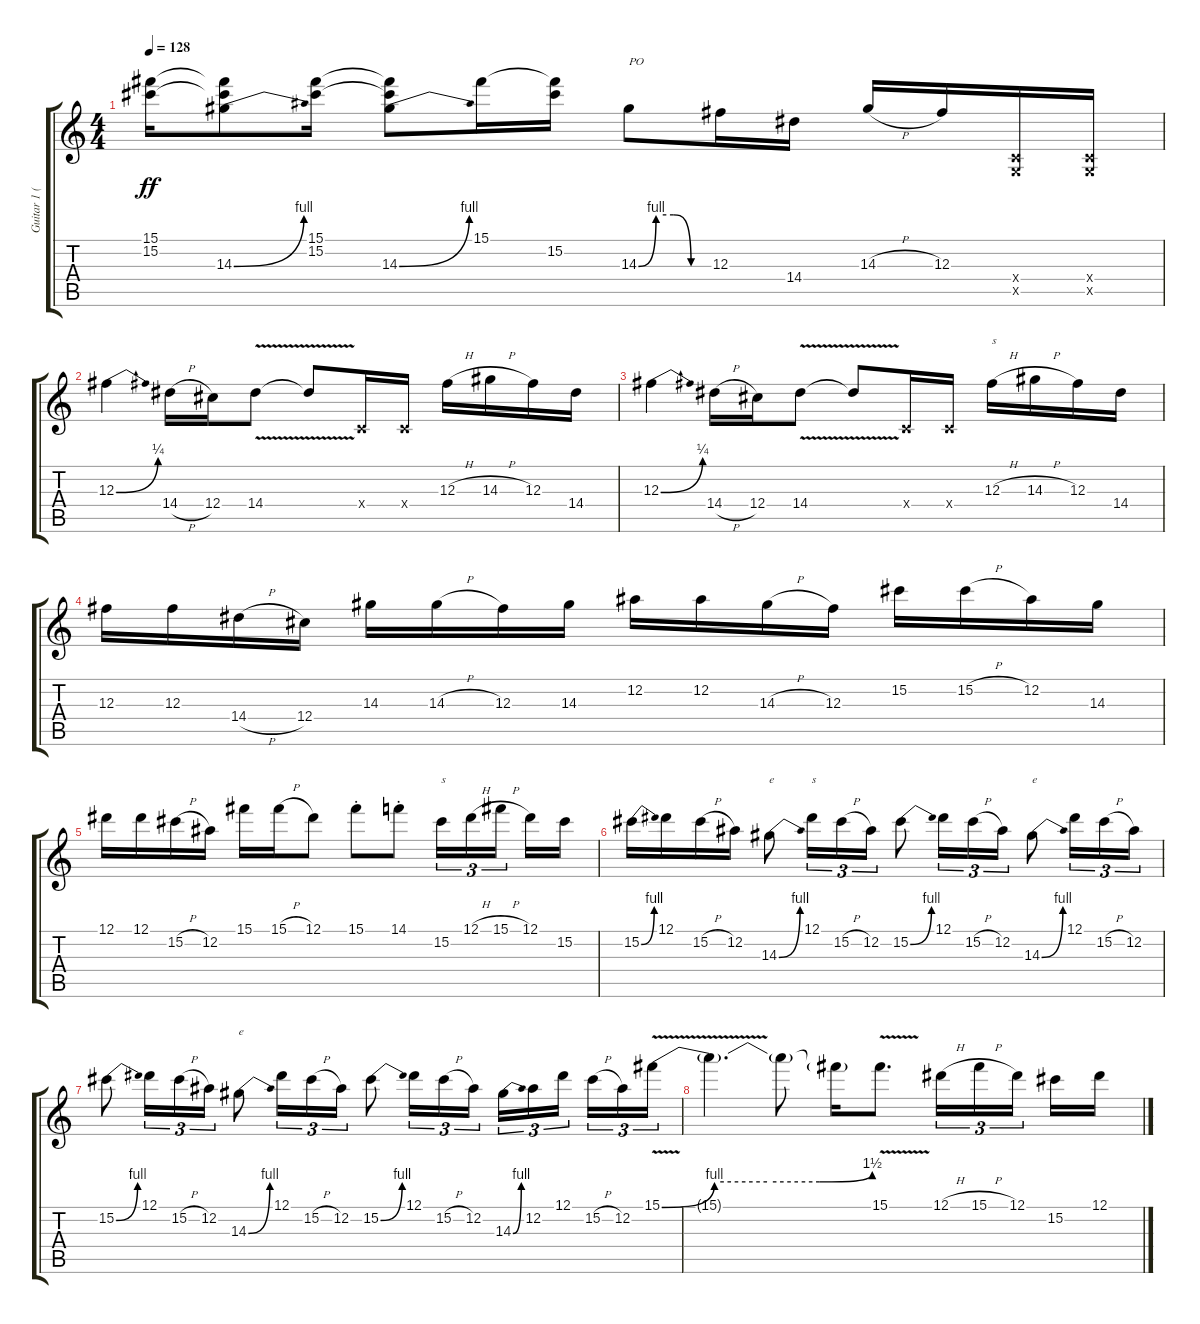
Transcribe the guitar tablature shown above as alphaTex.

\track ("Guitar 1 (Slash)" "Guitar 1 (") {instrument overdrivenguitar}
\staff {score tabs}
\tuning (Eb4 Bb3 Gb3 Db3 Ab2 Eb2) {hide}
\ts (4 4)
\tempo 128
\clef g2
\ks c
(15.1 15.2).16{dy ff} (15.1{t} 15.2{t} 14.3{be (bend 0 0 60 4)}).8 (15.1 15.2).16 (15.1{t} 15.2{t} 14.3{be (bend 0 0 60 4)}).8 15.1.16 (15.1{t} 15.2).16 14.3{be (custom 0 0 15 4 30 4 45 0 60 0)}.8{txt "PO"} 12.3.16 14.4.16 14.3{h}.16 12.3.16 (-1.4{x} -1.5{x}).16 (-1.4{x} -1.5{x}).16 |
12.3{be (bend 0 0 60 1)}.4 14.4{h}.16 12.4.16 14.4{v}.8 14.4{t}.8 -1.4{x}.16 -1.4{x}.16 12.3{h}.16 14.3{h}.16 12.3.16 14.4.16 |
12.3{be (bend 0 0 60 1)}.4 14.4{h}.16 12.4.16 14.4{v}.8 14.4{t}.8 -1.4{x}.16 -1.4{x}.16 12.3{h}.16{txt "s"} 14.3{h}.16 12.3.16 14.4.16 |
12.3.16 12.3.16 14.4{h}.16 12.4.16 14.3.16 14.3{h}.16 12.3.16 14.3.16 12.2.16 12.2.16 14.3{h}.16 12.3.16 15.2.16 15.2{h}.16 12.2.16 14.3.16 |
12.1.16 12.1.16 15.2{h}.16 12.2.16 15.1.16 15.1{h}.16 12.1.8 15.1{st}.8 14.1{st}.8 15.2.16{tu (3 2) txt "s"} 12.1{h}.16{tu (3 2)} 15.1{h}.16{tu (3 2) beam splitsecondary} 12.1.16 15.2.16 |
15.2{be (bend 0 0 60 4)}.16 12.1.16 15.2{h}.16 12.2.16 14.3{be (bend 0 0 60 4)}.8{txt "e"} 12.1.16{tu (3 2) txt "s"} 15.2{h}.16{tu (3 2)} 12.2.16{tu (3 2)} 15.2{be (bend 0 0 60 4)}.8 12.1.16{tu (3 2)} 15.2{h}.16{tu (3 2)} 12.2.16{tu (3 2)} 14.3{be (bend 0 0 60 4)}.8{txt "e"} 12.1.16{tu (3 2)} 15.2{h}.16{tu (3 2)} 12.2.16{tu (3 2)} |
15.2{be (bend 0 0 60 4)}.8 12.1.16{tu (3 2)} 15.2{h}.16{tu (3 2)} 12.2.16{tu (3 2)} 14.3{be (bend 0 0 60 4)}.8{txt "e"} 12.1.16{tu (3 2)} 15.2{h}.16{tu (3 2)} 12.2.16{tu (3 2)} 15.2{be (bend 0 0 60 4)}.8 12.1.16{tu (3 2)} 15.2{h}.16{tu (3 2)} 12.2.16{tu (3 2)} 14.3{be (bend 0 0 60 4)}.16{tu (3 2)} 12.2.16{tu (3 2)} 12.1.16{tu (3 2) beam splitsecondary} 15.2{h}.16{tu (3 2)} 12.2.16{tu (3 2)} 15.1{be (custom 0 0 15 4 30 4 45 4 60 6) v}.16{tu (3 2)} |
15.1{t}.4{d} 15.1{t}.8 15.1{t}.16 15.1{v}.8{d} 12.1{h}.16{tu (3 2)} 15.1{h}.16{tu (3 2)} 12.1.16{tu (3 2) beam splitsecondary} 15.2.16 12.1.16
